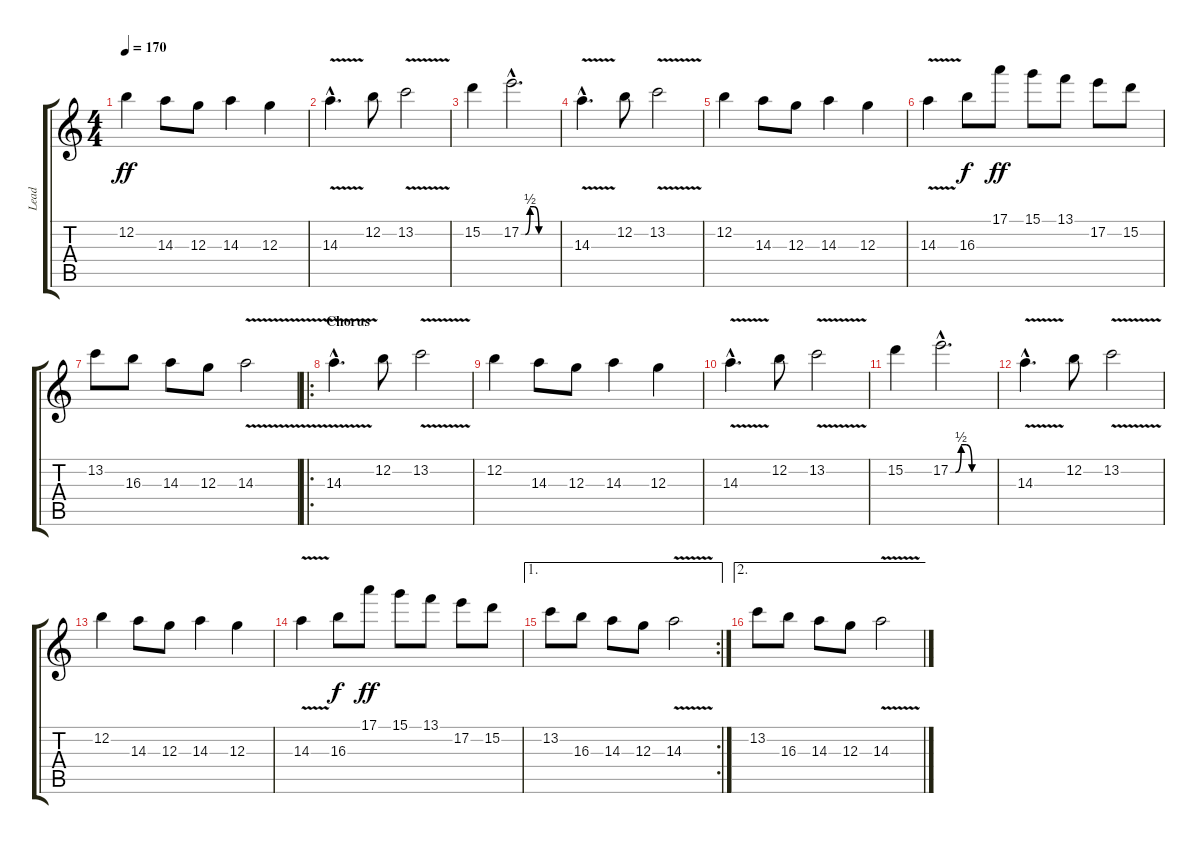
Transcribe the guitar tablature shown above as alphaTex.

\track ("Lead" "Lead") {instrument overdrivenguitar}
\staff {score tabs}
\tuning (E4 B3 G3 D3 A2 E2) {hide}
\ts (4 4)
\tempo 170
\clef g2
\ks c
12.2.4{dy ff} 14.3.8 12.3.8 14.3.4 12.3.4 |
14.3{v hac}.4{d} 12.2.8 13.2{v}.2 |
15.2.4 17.2{be (custom 0 0 7 0 15 2 22 2 30 0 60 0) hac}.2{d} |
14.3{v hac}.4{d} 12.2.8 13.2{v}.2 |
12.2.4 14.3.8 12.3.8 14.3.4 12.3.4 |
14.3{v}.4 16.3.8{dy f} 17.1.8{dy ff} 15.1.8 13.1.8 17.2.8 15.2.8 |
13.2.8 16.3.8 14.3.8 12.3.8 14.3{v}.2 |
\ro
\section ("" "Chorus")
14.3{v hac}.4{d} 12.2.8 13.2{v}.2 |
12.2.4 14.3.8 12.3.8 14.3.4 12.3.4 |
14.3{v hac}.4{d} 12.2.8 13.2{v}.2 |
15.2.4 17.2{be (custom 0 0 7 0 15 2 22 2 30 0 60 0) hac}.2{d} |
14.3{v hac}.4{d} 12.2.8 13.2{v}.2 |
12.2.4 14.3.8 12.3.8 14.3.4 12.3.4 |
14.3{v}.4 16.3.8{dy f} 17.1.8{dy ff} 15.1.8 13.1.8 17.2.8 15.2.8 |
\ae 1
\rc 2
13.2.8 16.3.8 14.3.8 12.3.8 14.3{v}.2 |
\ae 2
13.2.8 16.3.8 14.3.8 12.3.8 14.3{v}.2
